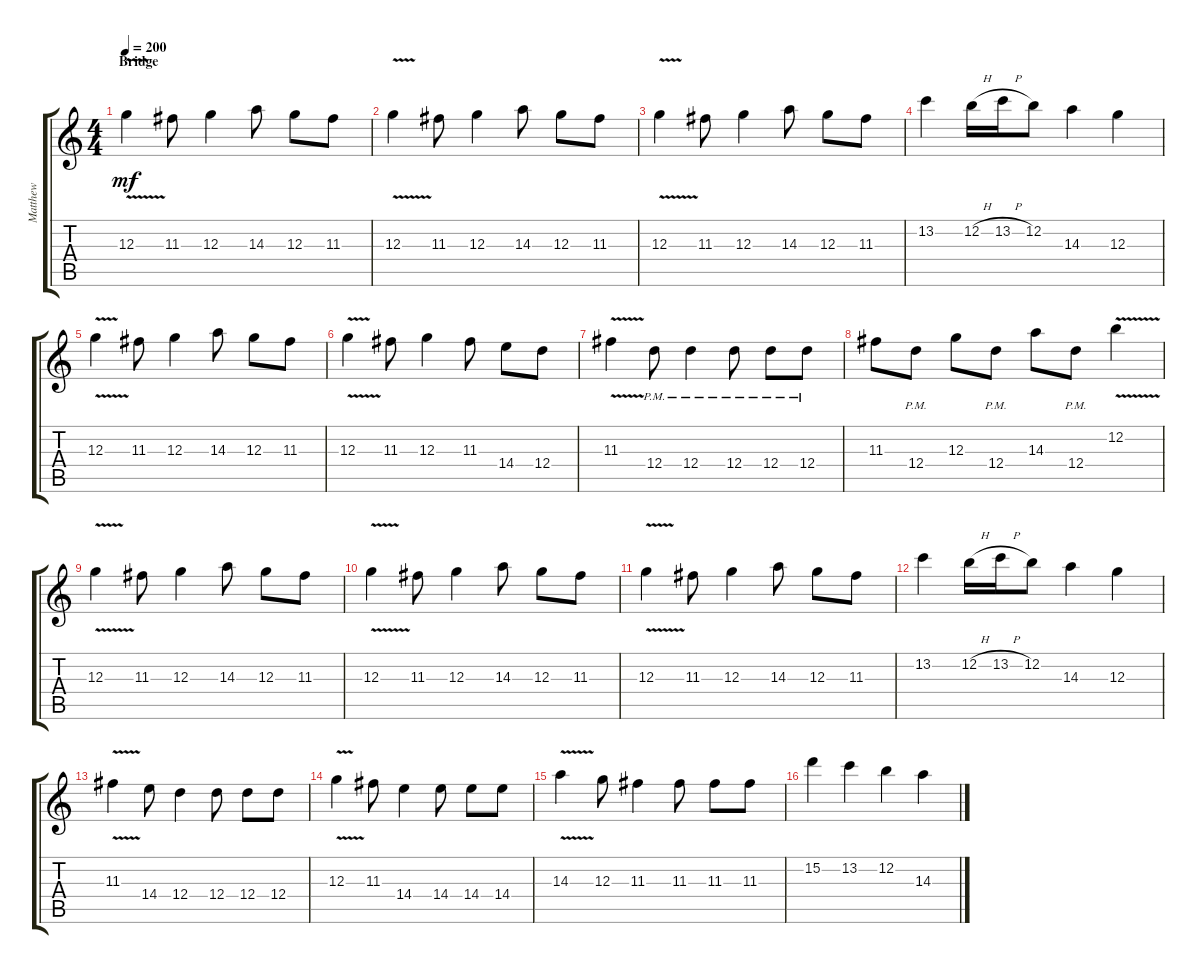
\track ("Matthew" "Matthew") {instrument distortionguitar}
\staff {score tabs}
\tuning (E4 B3 G3 D3 A2 E2) {hide}
\ts (4 4)
\section ("" "Bridge")
\tempo 200
\clef g2
\ks c
12.3{v}.4{dy mf} 11.3.8 12.3.4 14.3.8 12.3.8 11.3.8 |
12.3{v}.4 11.3.8 12.3.4 14.3.8 12.3.8 11.3.8 |
12.3{v}.4 11.3.8 12.3.4 14.3.8 12.3.8 11.3.8 |
13.2.4 12.2{h}.16 13.2{h}.16 12.2.8 14.3.4 12.3.4 |
12.3{v}.4 11.3.8 12.3.4 14.3.8 12.3.8 11.3.8 |
12.3{v}.4 11.3.8 12.3.4 11.3.8 14.4.8 12.4.8 |
11.3{v}.4 12.4{pm}.8 12.4{pm}.4 12.4{pm}.8 12.4{pm}.8 12.4{pm}.8 |
11.3.8 12.4{pm}.8 12.3.8 12.4{pm}.8 14.3.8 12.4{pm}.8 12.2{v}.4 |
12.3{v}.4 11.3.8 12.3.4 14.3.8 12.3.8 11.3.8 |
12.3{v}.4 11.3.8 12.3.4 14.3.8 12.3.8 11.3.8 |
12.3{v}.4 11.3.8 12.3.4 14.3.8 12.3.8 11.3.8 |
13.2.4 12.2{h}.16 13.2{h}.16 12.2.8 14.3.4 12.3.4 |
11.3{v}.4 14.4.8 12.4.4 12.4.8 12.4.8 12.4.8 |
12.3{v}.4 11.3.8 14.4.4 14.4.8 14.4.8 14.4.8 |
14.3{v}.4 12.3.8 11.3.4 11.3.8 11.3.8 11.3.8 |
15.2.4 13.2.4 12.2.4 14.3.4
